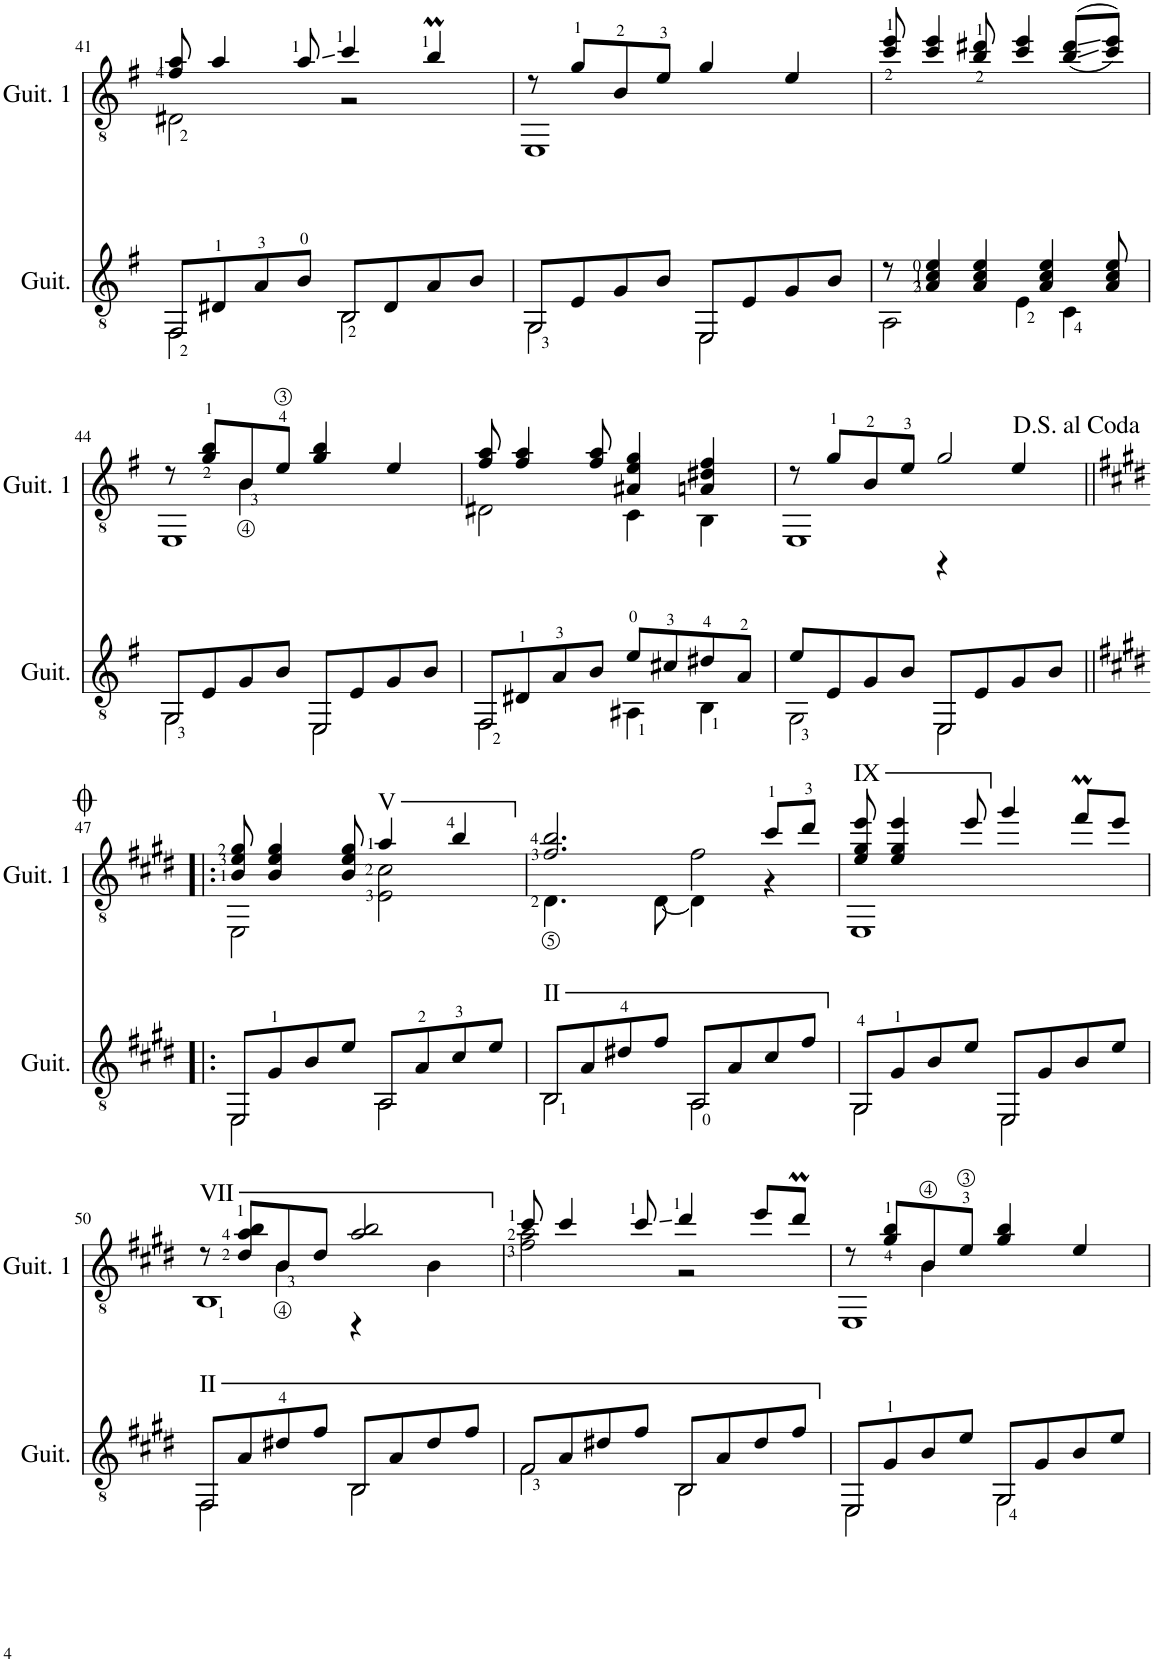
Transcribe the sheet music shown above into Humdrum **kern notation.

**kern	**kern
*part2	*part1
*staff2	*staff1
*I"Guitare	*I"Guitare
*I'Guit. 2	*I'Guit. 1
!!LO:PB:g=z
*clefX	*clefGv2
*k[f#]	*k[f#]
*M4/4	*M4/4
*met(c)	*met(c)
=41	=41
!LO:N:head=open	!
*^	*^
8FF#/L	2FF#\	8f#/ 8a/	2D#X\
8D#X/	.	4a/	.
8A/	.	.	.
8B/J	.	8a/	.
!LO:N:head=open	!	!	!
8BB/L	2BB\	4cc/	2r
8D#/	.	.	.
8A/	.	4bm/	.
8B/J	.	.	.
=42	=42	=42	=42
!LO:N:head=open	!	!	!
8GG/L	2GG\	8r	1EE
8E/	.	8g/L	.
!	!	!LO:N:head=solid	!
8G/	.	8B/	.
8B/J	.	8e/J	.
!LO:N:head=open	!	!	!
8EE/L	2EE\	4g/	.
8E/	.	.	.
8G/	.	4e/	.
8B/J	.	.	.
*	*	*v	*v
=43	=43	=43
8r	2AA\	8cc/ 8ee/
4A/ 4c/ 4e/	.	4cc/ 4ee/
4A/ 4c/ 4e/	.	8b/ 8dd#X/
.	4E\	4cc/ 4ee/
4A/ 4c/ 4e/	.	.
.	4C\	((>8b/ 8dd#/L
8A/ 8c/ 8e/	.	8cc/ 8ee/J))
!!LO:LB:g=z
=44	=44	=44
!LO:N:head=open	!	!
*	*	*^
*	*	*	*^
8GG/L	2GG\	8r	1EE	4ryy
8E/	.	8g/ 8b/L	.	.
8G/	.	8B/	.	4B\
8B/J	.	8e/J	.	.
!LO:N:head=open	!	!	!	!
8EE/L	2EE\	4g/ 4b/	.	2ryy
8E/	.	.	.	.
8G/	.	4e/	.	.
8B/J	.	.	.	.
*	*	*v	*v	*v
=45	=45	=45
!LO:N:head=open	!	!
*	*	*^
8FF#/L	2FF#\	8f#/ 8a/	2D#X\
8D#X/	.	4f#/ 4a/	.
8A/	.	.	.
8B/J	.	8f#/ 8a/	.
8e/L	4AA#X\	4A#X/ 4e/ 4g/	4C\
8c#X/	.	.	.
8d#X/	4BB\	4An/ 4d#X/ 4f#/	4BB\
8A/J	.	.	.
=46	=46	=46	=46
*	*	*	*^
8e/L	2GG\	8r	1EE	2ryy
8E/	.	8g/L	.	.
!	!	!LO:N:head=solid	!	!
8G/	.	8B/	.	.
8B/J	.	8e/J	.	.
!LO:N:head=open	!	!	!	!
8EE/L	2EE\	2g/	.	4r
8E/	.	.	.	.
8G/	.	.	.	4e/
8B/J	.	.	.	.
*	*	*v	*v	*v
!!LO:LB:g=z
=47!|:	=47!|:	=47!|:
*k[f#c#g#d#]	*	*k[f#c#g#d#]
!LO:N:head=open	!	!
*	*	*^
8EE/L	2EE\	8B/ 8e/ 8g#/	2EE\
8G#/	.	4B/ 4e/ 4g#/	.
8B/	.	.	.
8e/J	.	8B/ 8e/ 8g#/	.
!	!	!LO:TX:a:t=V	!
!LO:N:head=open	!	!	!
8AA/L	2AA\	4a/	2E\ 2c#\
8A/	.	.	.
8c#/	.	4b/	.
8e/J	.	.	.
*	*	*v	*v
=48	=48	=48
!LO:TX:a:t=II	!	!
!LO:N:head=open	!	!
*	*	*^
*	*	*	*^
8BB/L	2BB\	2.f#/ 2.b/	2ryy	4.D#\
8A/	.	.	.	.
8d#X/	.	.	.	.
8f#/J	.	.	.	[8D#\
!LO:N:head=open	!	!	!	!
8AA/L	2AA\	.	2f#\	4D#\]
8A/	.	.	.	.
8c#/	.	8cc#/L	.	4r
8f#/J	.	8dd#/J	.	.
*	*	*v	*v	*v
=49	=49	=49
!	!	!LO:TX:a:t=IX
!LO:N:head=open	!	!
*	*	*^
8GG#/L	2GG#\	8e/ 8g#/ 8ee/	1EE
8G#/	.	4e/ 4g#/ 4ee/	.
8B/	.	.	.
8e/J	.	8ee/	.
!LO:N:head=open	!	!	!
8EE/L	2EE\	4gg#/	.
8G#/	.	.	.
8B/	.	8ff#M/L	.
8e/J	.	8ee/J	.
*	*	*v	*v
!!LO:LB:g=z
=50	=50	=50
!	!	!LO:TX:a:t=VII
!LO:TX:a:t=II	!	!
!LO:N:head=open	!	!
*	*	*^
*	*	*	*^
8FF#/L	2FF#\	8r	1BB	4ryy
8A/	.	8d#/ 8a/ 8b/L	.	.
8d#X/	.	8B/	.	4B\
8f#/J	.	8d#/J	.	.
!LO:N:head=open	!	!	!	!
8BB/L	2BB\	2a/ 2b/	.	4r
8A/	.	.	.	.
8d#/	.	.	.	4B\
8f#/J	.	.	.	.
*	*	*v	*v	*v
=51	=51	=51
!LO:N:head=open	!	!
*	*	*^
8F#/L	2F#\	8cc#/	2f#\ 2a\
8A/	.	4cc#/	.
8d#X/	.	.	.
8f#/J	.	8cc#/	.
!LO:N:head=open	!	!	!
8BB/L	2BB\	4dd#/	2r
8A/	.	.	.
8d#/	.	8ee/L	.
8f#/J	.	8dd#m/J	.
*	*	*v	*v
=52	=52	=52
!LO:N:head=open	!	!
*	*	*^
*	*	*	*^
8EE/L	2EE\	8r	1EE	4ryy
8G#/	.	8g#/ 8b/L	.	.
!	!	!LO:N:head=solid	!	!
8B/	.	8B/	.	4B\
8e/J	.	8e/J	.	.
!LO:N:head=open	!	!	!	!
8GG#/L	2GG#\	4g#/ 4b/	.	2ryy
8G#/	.	.	.	.
8B/	.	4e/	.	.
8e/J	.	.	.	.
*v	*v	*	*	*
*	*v	*v	*v
=	=
*-	*-
